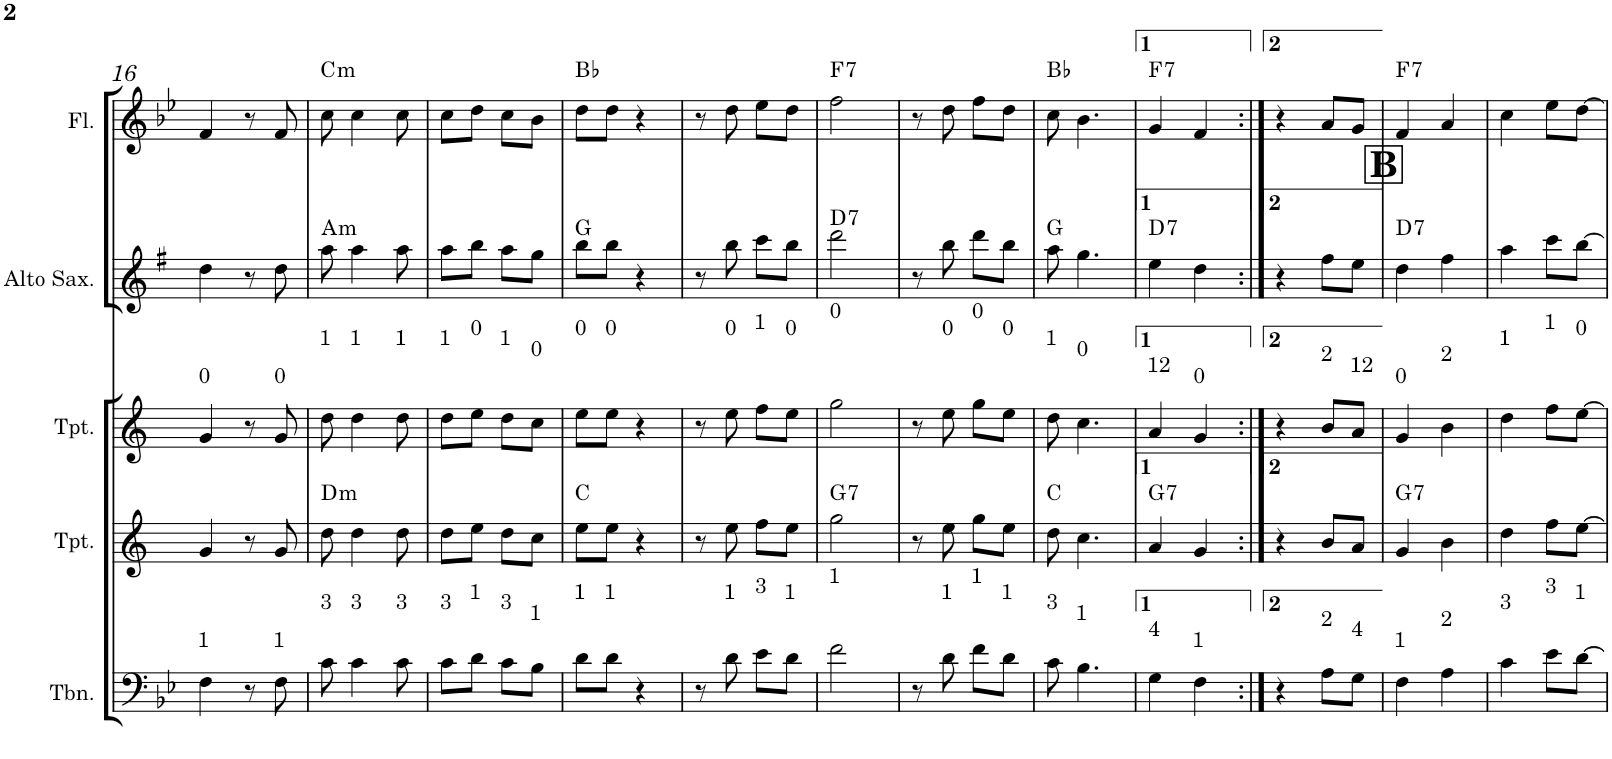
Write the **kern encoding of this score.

**kern	**kern	**harte	**kern	**kern	**harte	**kern	**harte
*part5	*part4	*part4	*part3	*part2	*part2	*part1	*part1
*staff5	*staff4	*	*staff3	*staff2	*	*staff1	*
*I"C clavF	*I"Bb	*	*I"Bb - Pirata	*I"Eb	*	*I"C clavG	*
!!LO:PB:g=z
*clefF4	*clefG2	*	*clefG2	*clefG2	*	*clefG2	*
*	*Trd1c2	*	*Trd1c2	*Trd5c9	*	*	*
*k[b-e-]	*k[]	*	*k[]	*k[f#]	*	*k[b-e-]	*
*B-:	*	*	*	*G:	*	*B-:	*
*M2/4	*M2/4	*	*M2/4	*M2/4	*	*M2/4	*
=16	=16	=16	=16	=16	=16	=16	=16
!	!	!	!LO:TX:a:t=0	!	!	!	!
!LO:TX:a:t=1	!	!	!	!	!	!	!
4F\	4g/	.	4g/	4dd\	.	4f/	.
8r	8r	.	8r	8r	.	8r	.
!	!	!	!LO:TX:a:t=0	!	!	!	!
!LO:TX:a:t=1	!	!	!	!	!	!	!
8F\	8g/	.	8g/	8dd\	.	8f/	.
=17	=17	=17	=17	=17	=17	=17	=17
!	!	!	!LO:TX:a:t=1	!	!	!	!
!LO:TX:a:t=3	!	!LO:H:kt=m	!	!	!LO:H:kt=m	!	!LO:H:kt=m
8c\	8dd\	D:min	8dd\	8aa\	A:min	8cc\	C:min
!	!	!	!LO:TX:a:t=1	!	!	!	!
!LO:TX:a:t=3	!	!	!	!	!	!	!
4c\	4dd\	.	4dd\	4aa\	.	4cc\	.
!	!	!	!LO:TX:a:t=1	!	!	!	!
!LO:TX:a:t=3	!	!	!	!	!	!	!
8c\	8dd\	.	8dd\	8aa\	.	8cc\	.
=18	=18	=18	=18	=18	=18	=18	=18
!	!	!	!LO:TX:a:t=1	!	!	!	!
!LO:TX:a:t=3	!	!	!	!	!	!	!
8c\L	8dd\L	.	8dd\L	8aa\L	.	8cc\L	.
!	!	!	!LO:TX:a:t=0	!	!	!	!
!LO:TX:a:t=1	!	!	!	!	!	!	!
8d\J	8ee\J	.	8ee\J	8bb\J	.	8dd\J	.
!	!	!	!LO:TX:a:t=1	!	!	!	!
!LO:TX:a:t=3	!	!	!	!	!	!	!
8c\L	8dd\L	.	8dd\L	8aa\L	.	8cc\L	.
!	!	!	!LO:TX:a:t=0	!	!	!	!
!LO:TX:a:t=1	!	!	!	!	!	!	!
8B-\J	8cc\J	.	8cc\J	8gg\J	.	8b-\J	.
=19	=19	=19	=19	=19	=19	=19	=19
!	!	!	!LO:TX:a:t=0	!	!	!	!
!LO:TX:a:t=1	!	!	!	!	!	!	!
8d\L	8ee\L	C:maj	8ee\L	8bb\L	G:maj	8dd\L	Bb:maj
!	!	!	!LO:TX:a:t=0	!	!	!	!
!LO:TX:a:t=1	!	!	!	!	!	!	!
8d\J	8ee\J	.	8ee\J	8bb\J	.	8dd\J	.
4r	4r	.	4r	4r	.	4r	.
=20	=20	=20	=20	=20	=20	=20	=20
8r	8r	.	8r	8r	.	8r	.
!	!	!	!LO:TX:a:t=0	!	!	!	!
!LO:TX:a:t=1	!	!	!	!	!	!	!
8d\	8ee\	.	8ee\	8bb\	.	8dd\	.
!	!	!	!LO:TX:a:t=1	!	!	!	!
!LO:TX:a:t=3	!	!	!	!	!	!	!
8e-\L	8ff\L	.	8ff\L	8ccc\L	.	8ee-\L	.
!	!	!	!LO:TX:a:t=0	!	!	!	!
!LO:TX:a:t=1	!	!	!	!	!	!	!
8d\J	8ee\J	.	8ee\J	8bb\J	.	8dd\J	.
=21	=21	=21	=21	=21	=21	=21	=21
!	!	!	!LO:TX:a:t=0	!	!	!	!
!LO:TX:a:t=1	!	!LO:H:kt=7	!	!	!LO:H:kt=7	!	!LO:H:kt=7
2f\	2gg\	G:7	2gg\	2ddd\	D:7	2ff\	F:7
=22	=22	=22	=22	=22	=22	=22	=22
8r	8r	.	8r	8r	.	8r	.
!	!	!	!LO:TX:a:t=0	!	!	!	!
!LO:TX:a:t=1	!	!	!	!	!	!	!
8d\	8ee\	.	8ee\	8bb\	.	8dd\	.
!	!	!	!LO:TX:a:t=0	!	!	!	!
!LO:TX:a:t=1	!	!	!	!	!	!	!
8f\L	8gg\L	.	8gg\L	8ddd\L	.	8ff\L	.
!	!	!	!LO:TX:a:t=0	!	!	!	!
!LO:TX:a:t=1	!	!	!	!	!	!	!
8d\J	8ee\J	.	8ee\J	8bb\J	.	8dd\J	.
=23	=23	=23	=23	=23	=23	=23	=23
!	!	!	!LO:TX:a:t=1	!	!	!	!
!LO:TX:a:t=3	!	!	!	!	!	!	!
8c\	8dd\	C:maj	8dd\	8aa\	G:maj	8cc\	Bb:maj
!	!	!	!LO:TX:a:t=0	!	!	!	!
!LO:TX:a:t=1	!	!	!	!	!	!	!
4.B-\	4.cc\	.	4.cc\	4.gg\	.	4.b-\	.
=24	=24	=24	=24	=24	=24	=24	=24
!	!	!	!LO:TX:a:t=12	!	!	!	!
!LO:TX:a:t=4	!	!LO:H:kt=7	!	!	!LO:H:kt=7	!	!LO:H:kt=7
4G\	4a/	G:7	4a/	4ee\	D:7	4g/	F:7
!	!	!	!LO:TX:a:t=0	!	!	!	!
!LO:TX:a:t=1	!	!	!	!	!	!	!
4F\	4g/	.	4g/	4dd\	.	4f/	.
=25:|!	=25:|!	=25:|!	=25:|!	=25:|!	=25:|!	=25:|!	=25:|!
4r	4r	.	4r	4r	.	4r	.
!	!	!	!LO:TX:a:t=2	!	!	!	!
!LO:TX:a:t=2	!	!	!	!	!	!	!
8A\L	8b/L	.	8b/L	8ff#\L	.	8a/L	.
!	!	!	!LO:TX:a:t=12	!	!	!	!
!LO:TX:a:t=4	!	!	!	!	!	!	!
8G\J	8a/J	.	8a/J	8ee\J	.	8g/J	.
!!LO:REH:place=s1:b:B:cj:fs=18.5691:t=B
=26	=26	=26	=26	=26	=26	=26	=26
!	!	!	!LO:TX:a:t=0	!	!	!	!
!LO:TX:a:t=1	!	!LO:H:kt=7	!	!	!LO:H:kt=7	!	!LO:H:kt=7
4F\	4g/	G:7	4g/	4dd\	D:7	4f/	F:7
!	!	!	!LO:TX:a:t=2	!	!	!	!
!LO:TX:a:t=2	!	!	!	!	!	!	!
4A\	4b\	.	4b\	4ff#\	.	4a/	.
=27	=27	=27	=27	=27	=27	=27	=27
!	!	!	!LO:TX:a:t=1	!	!	!	!
!LO:TX:a:t=3	!	!	!	!	!	!	!
4c\	4dd\	.	4dd\	4aa\	.	4cc\	.
!	!	!	!LO:TX:a:t=1	!	!	!	!
!LO:TX:a:t=3	!	!	!	!	!	!	!
8e-\L	8ff\L	.	8ff\L	8ccc\L	.	8ee-\L	.
!	!	!	!LO:TX:a:t=0	!	!	!	!
!LO:TX:a:t=1	!	!	!	!	!	!	!
[>8d\J	[>8ee\J	.	[>8ee\J	[>8bb\J	.	[>8dd\J	.
=	=	=	=	=	=	=	=
*-	*-	*-	*-	*-	*-	*-	*-
